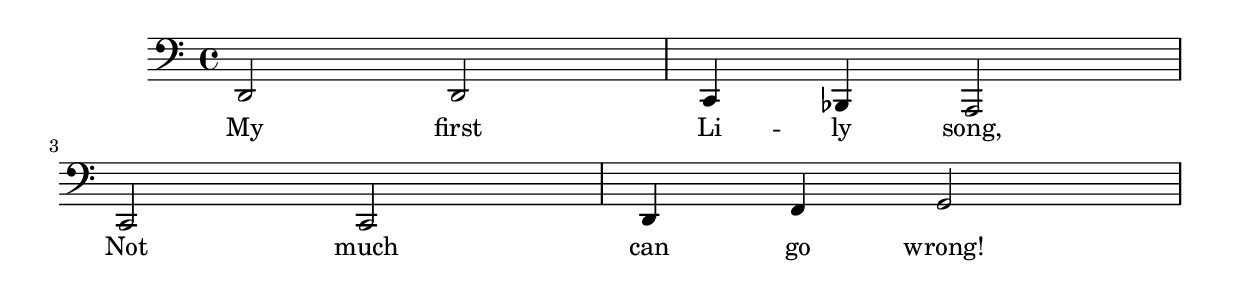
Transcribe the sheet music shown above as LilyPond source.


%% A simple song in LilyPond
<<
  \relative {
    \clef bass
    d,2 d c4 bes a2 \break
    c2 c d4 f g2
  }
  \addlyrics {
    My first Li -- ly song,
    Not much can go wrong!
  }
>>

%% Optional helper for automatic updating by convert-ly.  May be omitted.
\version "2.8.0"
    
